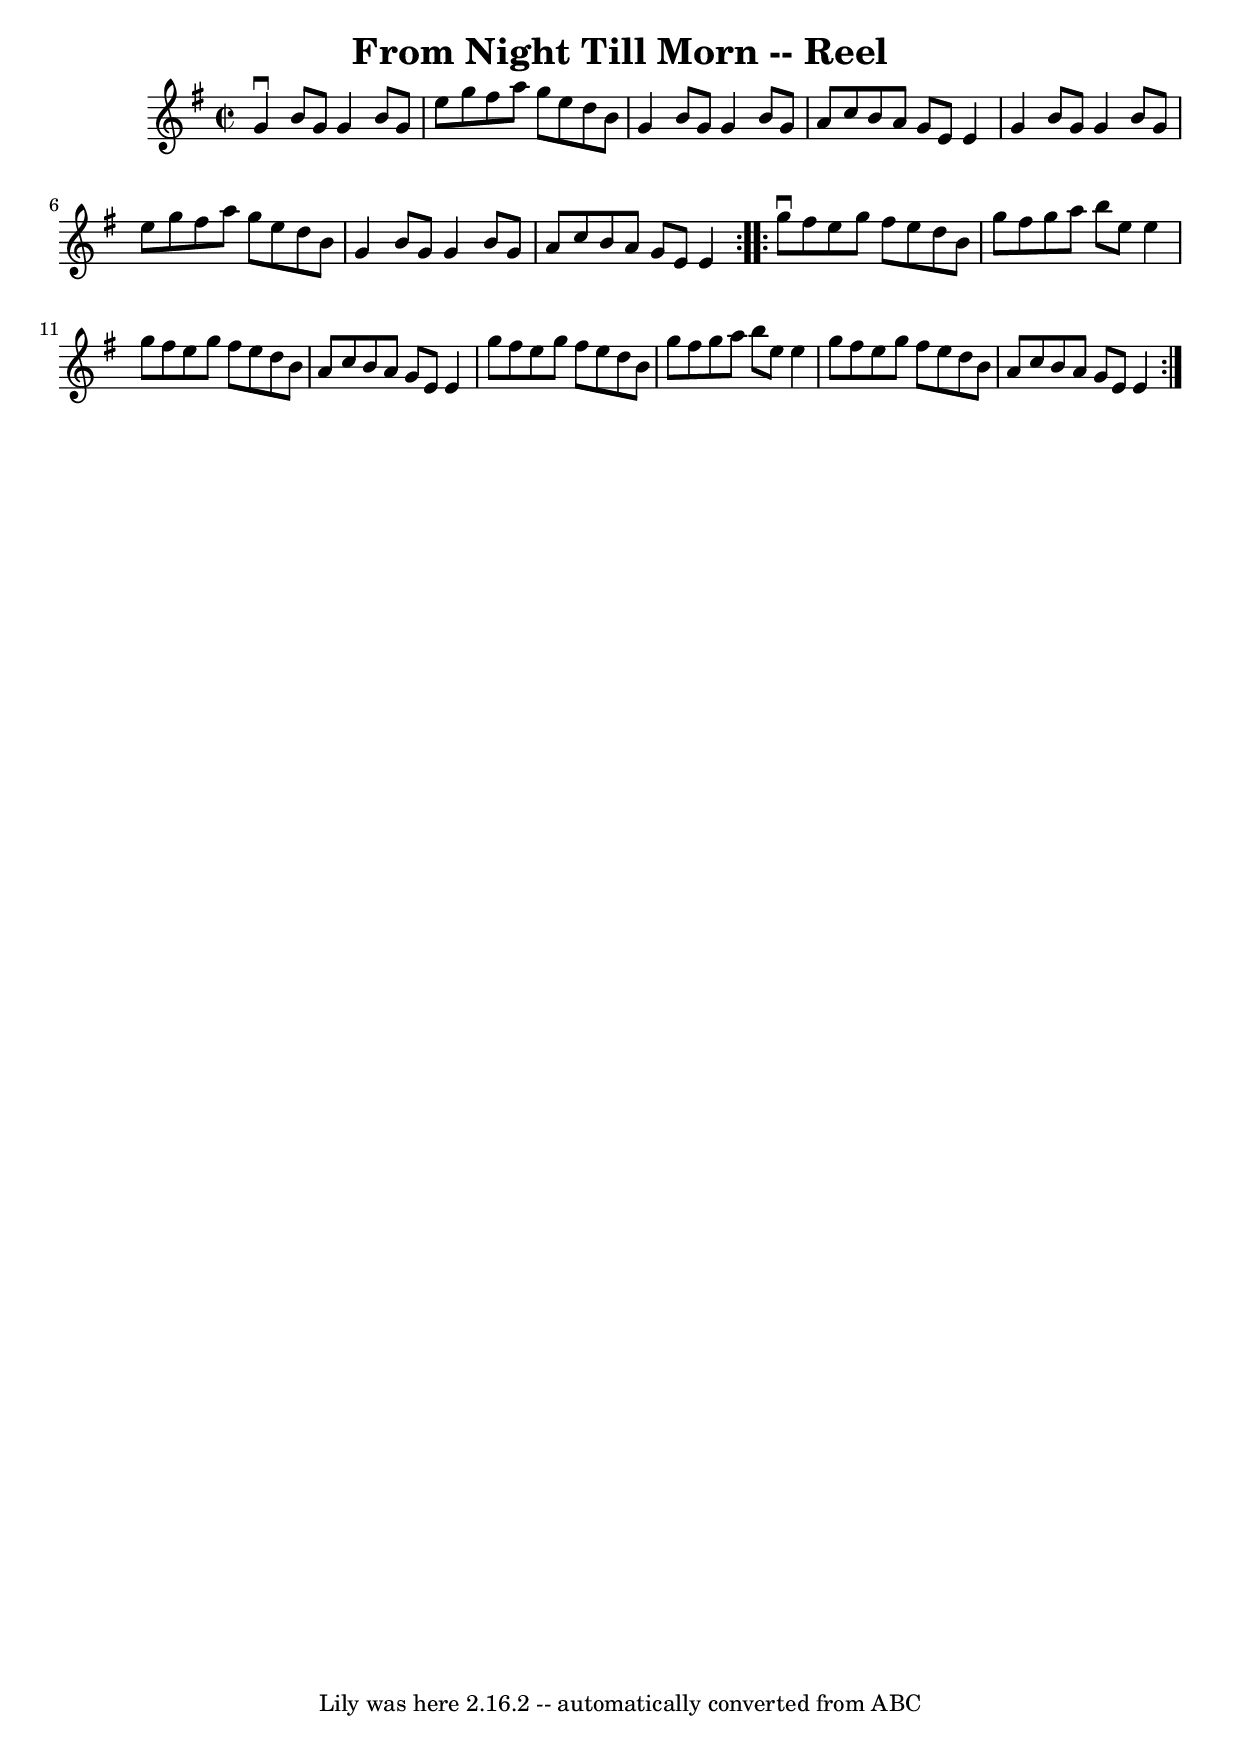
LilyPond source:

\version "2.16.2"
\include "Mammoth.ily"
\header {
  %% book = "Ryan's Mammoth Collection"
  crossRefNumber = "1"
  footnotes = "\\\\138"
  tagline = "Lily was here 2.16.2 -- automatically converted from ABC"
  title = "From Night Till Morn -- Reel"

}
voicedefault =  {



  \repeat volta 2 {

    \override Staff.TimeSignature #'style = #'C
    \time 2/2 
    \key g \major
    g'4^\downbow b'8 g'8 g'4 b'8 g'8    
    |
    e''8 g''8 fis''8 a''8 g''8 e''8 d''8 b'8    
    |
    g'4 b'8 g'8 g'4 b'8 g'8    |
    a'8 c''8    
    b'8 a'8 g'8 e'8 e'4    |
    g'4 b'8 g'8 g'4 b'8 
    g'8    |
    e''8 g''8 fis''8 a''8 g''8 e''8 d''8    
    b'8    |
    g'4 b'8 g'8 g'4 b'8 g'8    |
    a'8    
    c''8 b'8 a'8 g'8 e'8 e'4    
  } 
  \repeat volta 2 {
    g''8 
    ^\downbow fis''8 e''8 g''8 fis''8 e''8 d''8 b'8    |
    
    g''8 fis''8 g''8 a''8 b''8 e''8 e''4    |
    g''8    
    fis''8 e''8 g''8 fis''8 e''8 d''8 b'8    |
    a'8    
    c''8 b'8 a'8 g'8 e'8 e'4    |
    g''8 fis''8 e''8  
    g''8 fis''8 e''8 d''8 b'8    |
    g''8 fis''8 g''8    
    a''8 b''8 e''8 e''4    |
    g''8 fis''8 e''8 g''8    
    fis''8 e''8 d''8 b'8    |
    a'8 c''8 b'8 a'8 g'8    
    e'8 e'4    
  }   

}

\score{
  <<

    \context Staff="default"
    {
      \voicedefault 
      
    }

  >>
  \layout {
    
  }
  \midi {
  }

}
